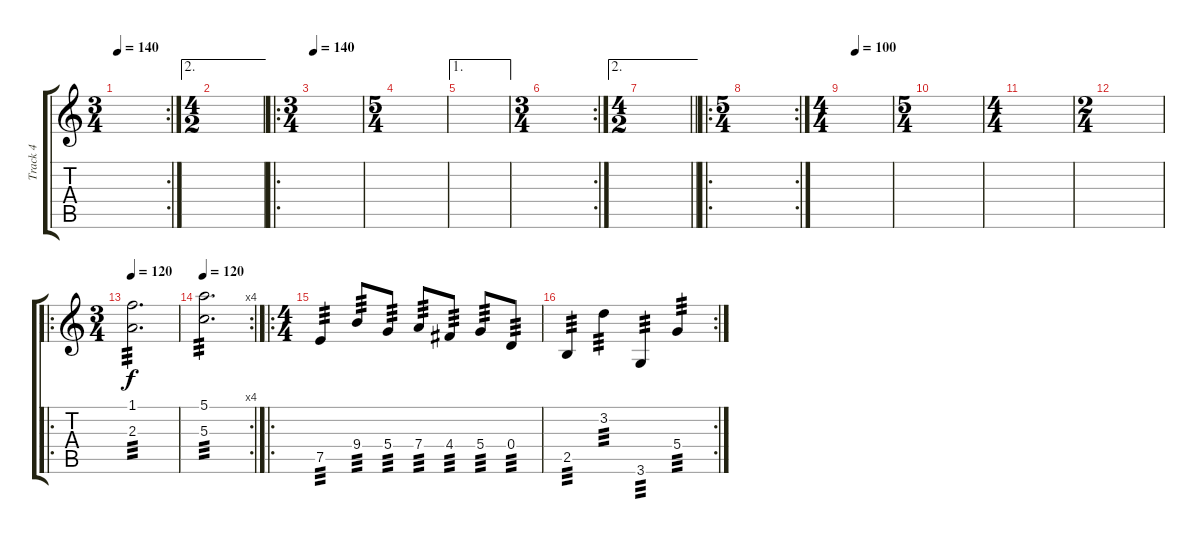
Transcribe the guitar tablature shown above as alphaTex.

\track ("Track 4" "Track 4") {instrument distortionguitar}
\staff {score tabs}
\tuning (E4 B3 G3 D3 A2 E2) {hide}
\rc 2
\ts (3 4)
\tempo 140
\clef g2
\ks c
|
\ae 2
\ts (4 2)
|
\ro
\ts (3 4)
\tempo 140
|
\ts (5 4)
|
\ae 1
|
\rc 2
\ts (3 4)
|
\ae 2
\ts (4 2)
\barLineRight lightlight
|
\ro
\rc 2
\ts (5 4)
\section ("" "")
|
\ts (4 4)
\tempo (100 0.25)
|
\ts (5 4)
|
\ts (4 4)
|
\ts (2 4)
|
\ro
\ts (3 4)
\tempo 120
(1.1 2.3).2{d tp 3} |
\rc 4
\tempo 120
(5.1 5.3).2{d tp 3} |
\ro
\ts (4 4)
7.5.4{tp 3} 9.4.8{tp 3} 5.4.8{tp 3} 7.4.8{tp 3} 4.4.8{tp 3} 5.4.8{tp 3} 0.4.8{tp 3} |
\rc 2
2.5.4{tp 3} 3.2.4{tp 3} 3.6.4{tp 3} 5.4.4{tp 3}
